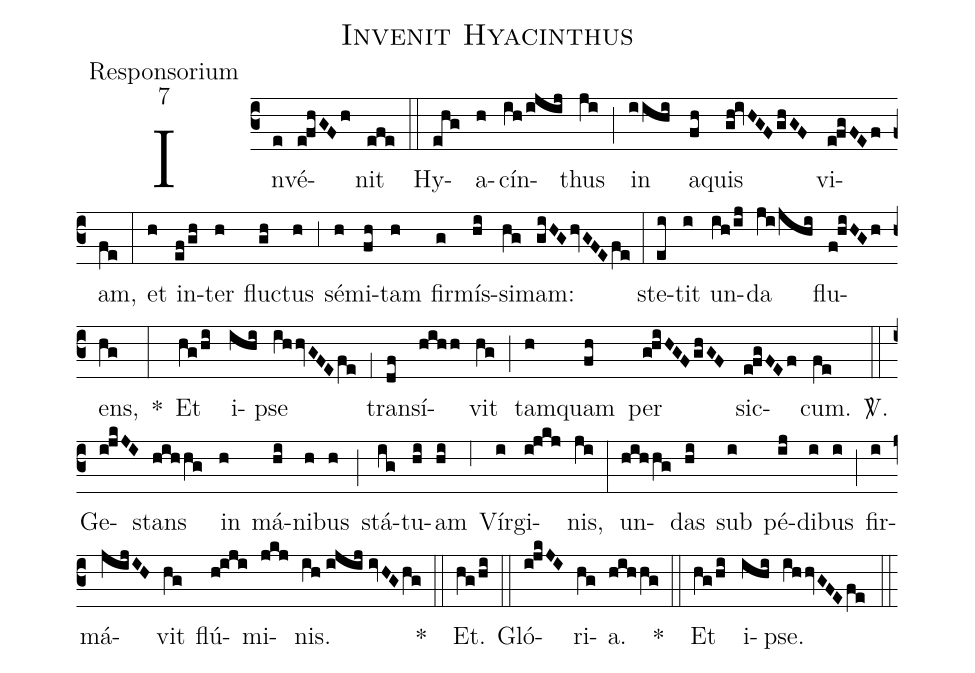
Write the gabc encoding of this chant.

name:Invenit Hyacinthus;
office-part:Responsorium;
mode:7;
%%
(c3) In(e)vé(e!fhGFh)nit(efe) (::) Hy(ehg)a(h)cín(ih/ijij)thus(ji) (;) in(iihi) a(fh)quis(gh!ivHGF/ghGF) vi(e!fgFEf)am,(fe) (:) et(h) in(ef/gh)ter(h) flu(gh)ctus(h) (;3) sé(h)mi(fh)tam(h) fir(g)mís(hi)si(hg)mam:(giHG/hvGFEfe) (:) ste(ei)tit(i) un(ih/ij)da(ji/jhi) flu(f!hiHGh)ens,(hg) *(:) Et(hg/hi) i(ihi)pse(ihhvGFE/fe) (;1) tran(df)sí(hihh)vit(hg) (;) tam(h)quam(fh) per(g!hiHGF/ghGF) sic(e!fgFEf)cum.(fe) <sp>V/</sp>.(::) Ge(i!jkJI)stans(hihhg) in(h) má(hi)ni(h)bus(h) (;) stá(ig)tu(hi)am(hi) (;6) Vír(i)gi(i!jkj)nis,(ji) (:) un(hihhg)das(hi) sub(i) pé(ij)di(i)bus(i) (;) fir(i)má(jijIH)vit(hg) flú(h!iji)mi(jkj)nis.(ih//ijij//ivHGhg) *(::) Et.(hg/hi) (::) Gló(i!jkJI)ri(hg)a.(hihhg) *(::) Et(hg/hi) i(ihi)pse.(ihhvGFEfe) (::)
